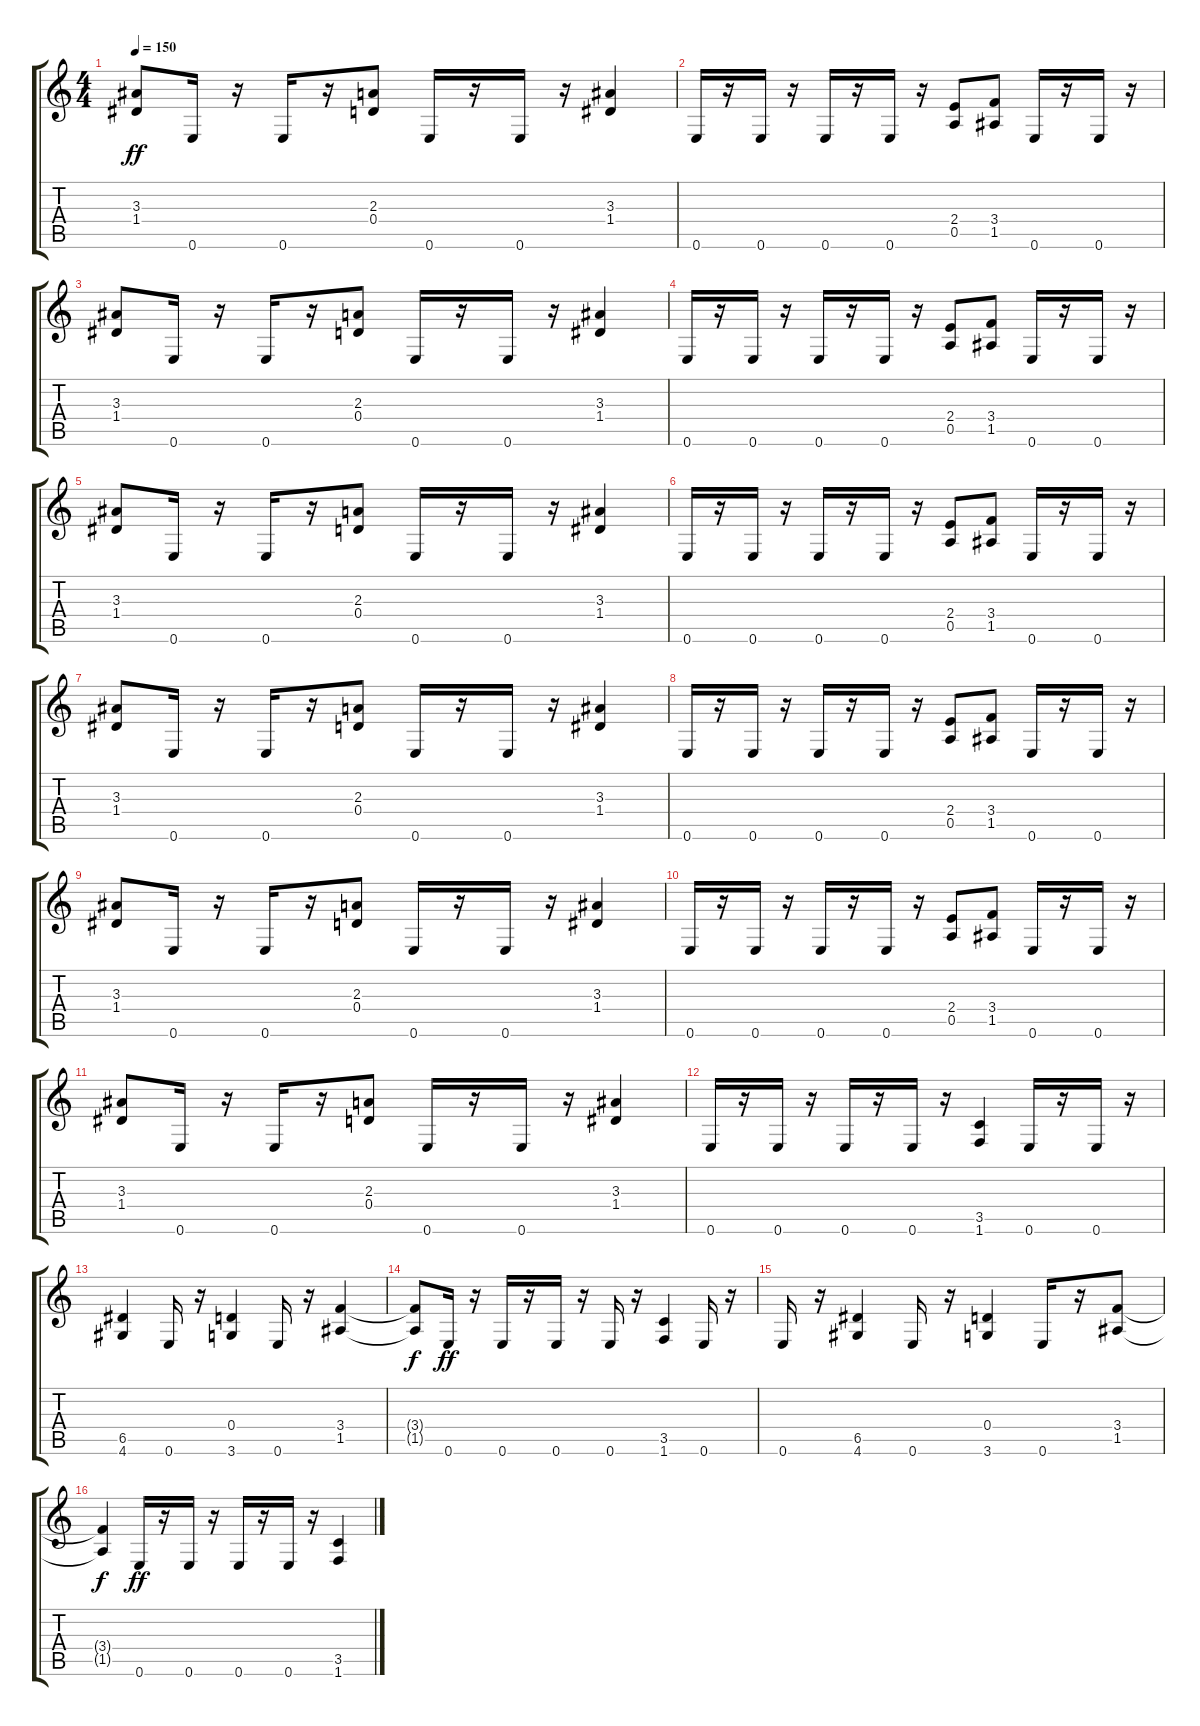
\track "" {instrument overdrivenguitar}
\staff {score tabs}
\tuning (E4 B3 G3 D3 A2 E2) {hide}
\ts (4 4)
\tempo 150
\clef g2
\ks c
(3.3 1.4).8{dy ff} 0.6.16 r.16 0.6.16 r.16 (2.3 0.4).8 0.6.16 r.16 0.6.16 r.16 (3.3 1.4).4 |
0.6.16 r.16 0.6.16 r.16 0.6.16 r.16 0.6.16 r.16 (2.4 0.5).8 (3.4 1.5).8 0.6.16 r.16 0.6.16 r.16 |
(3.3 1.4).8 0.6.16 r.16 0.6.16 r.16 (2.3 0.4).8 0.6.16 r.16 0.6.16 r.16 (3.3 1.4).4 |
0.6.16 r.16 0.6.16 r.16 0.6.16 r.16 0.6.16 r.16 (2.4 0.5).8 (3.4 1.5).8 0.6.16 r.16 0.6.16 r.16 |
(3.3 1.4).8 0.6.16 r.16 0.6.16 r.16 (2.3 0.4).8 0.6.16 r.16 0.6.16 r.16 (3.3 1.4).4 |
0.6.16 r.16 0.6.16 r.16 0.6.16 r.16 0.6.16 r.16 (2.4 0.5).8 (3.4 1.5).8 0.6.16 r.16 0.6.16 r.16 |
(3.3 1.4).8 0.6.16 r.16 0.6.16 r.16 (2.3 0.4).8 0.6.16 r.16 0.6.16 r.16 (3.3 1.4).4 |
0.6.16 r.16 0.6.16 r.16 0.6.16 r.16 0.6.16 r.16 (2.4 0.5).8 (3.4 1.5).8 0.6.16 r.16 0.6.16 r.16 |
(3.3 1.4).8 0.6.16 r.16 0.6.16 r.16 (2.3 0.4).8 0.6.16 r.16 0.6.16 r.16 (3.3 1.4).4 |
0.6.16 r.16 0.6.16 r.16 0.6.16 r.16 0.6.16 r.16 (2.4 0.5).8 (3.4 1.5).8 0.6.16 r.16 0.6.16 r.16 |
(3.3 1.4).8 0.6.16 r.16 0.6.16 r.16 (2.3 0.4).8 0.6.16 r.16 0.6.16 r.16 (3.3 1.4).4 |
0.6.16 r.16 0.6.16 r.16 0.6.16 r.16 0.6.16 r.16 (3.5 1.6).4 0.6.16 r.16 0.6.16 r.16 |
(6.5 4.6).4 0.6.16 r.16 (0.4 3.6).4 0.6.16 r.16 (3.4 1.5).4 |
(3.4{t} 1.5{t}).8{dy f} 0.6.16{dy ff} r.16 0.6.16 r.16 0.6.16 r.16 0.6.16 r.16 (3.5 1.6).4 0.6.16 r.16 |
0.6.16 r.16 (6.5 4.6).4 0.6.16 r.16 (0.4 3.6).4 0.6.16 r.16 (3.4 1.5).8 |
(3.4{t} 1.5{t}).4{dy f} 0.6.16{dy ff} r.16 0.6.16 r.16 0.6.16 r.16 0.6.16 r.16 (3.5 1.6).4
